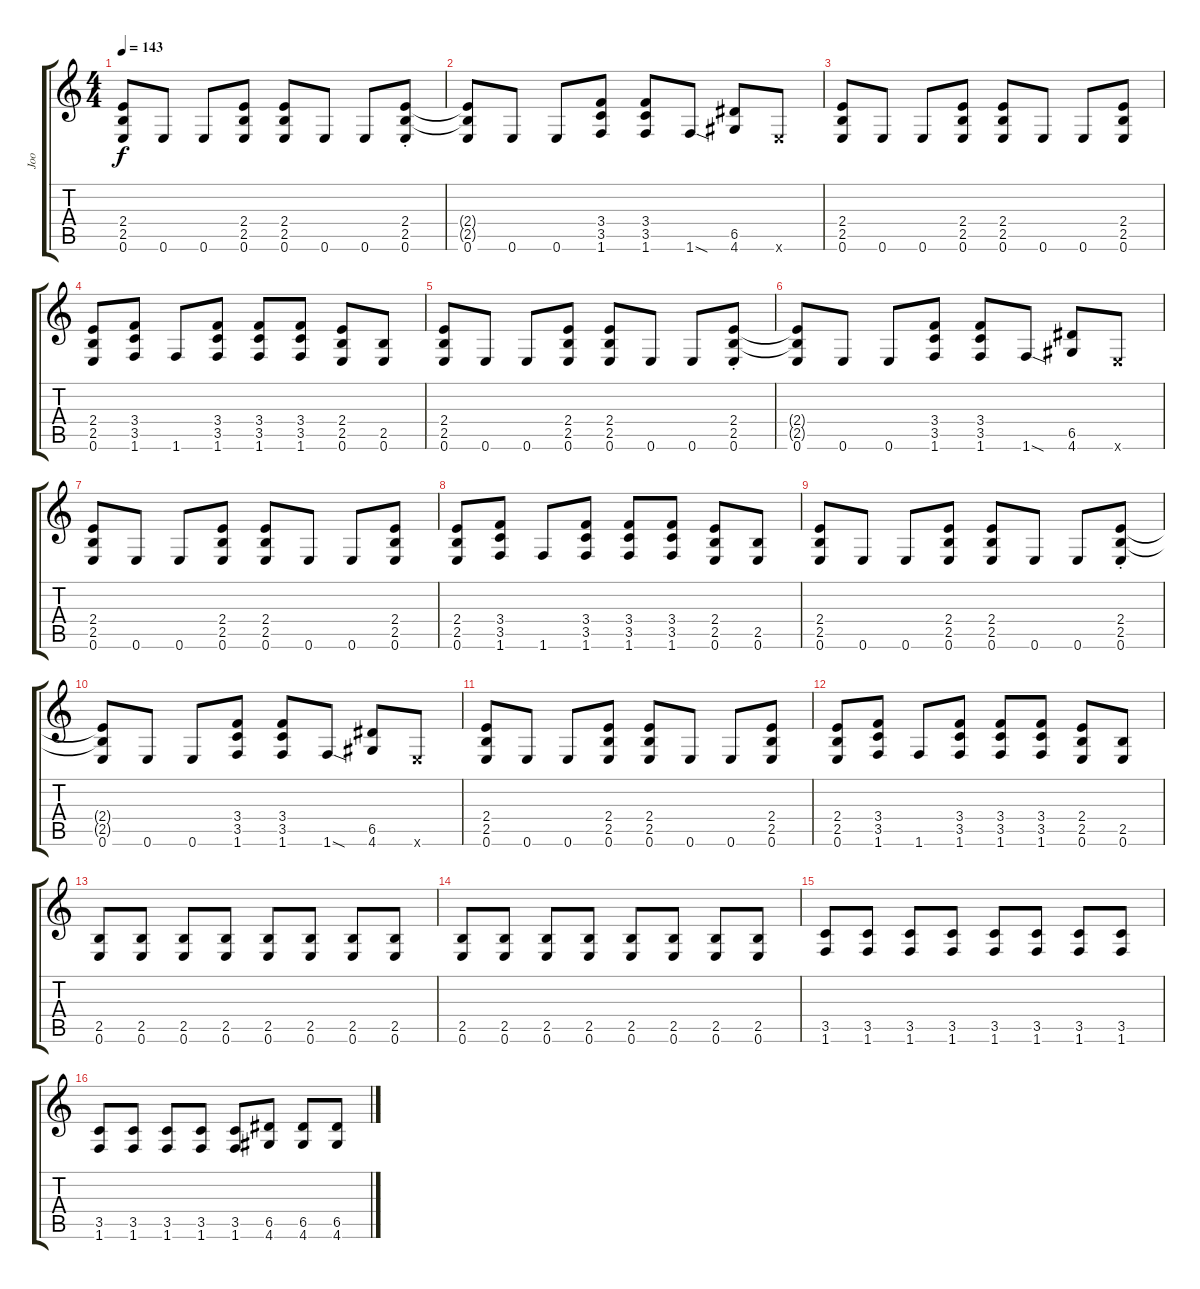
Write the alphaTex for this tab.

\track ("Joo" "Joo") {instrument distortionguitar}
\staff {score tabs}
\tuning (E4 B3 G3 D3 A2 E2) {hide}
\ts (4 4)
\tempo 143
\clef g2
\ks c
(2.4 2.5 0.6).8{dy f volume 10 instrument distortionguitar} 0.6.8 0.6.8 (2.4 2.5 0.6).8 (2.4 2.5 0.6).8 0.6.8 0.6.8 (2.4 2.5 0.6{st}).8 |
(2.4{t} 2.5{t} 0.6).8 0.6.8 0.6.8 (3.4 3.5 1.6).8 (3.4 3.5 1.6).8 1.6{sod}.8 (6.5 4.6).8 0.6{x}.8 |
(2.4 2.5 0.6).8 0.6.8 0.6.8 (2.4 2.5 0.6).8 (2.4 2.5 0.6).8 0.6.8 0.6.8 (2.4 2.5 0.6).8 |
(2.4 2.5 0.6).8 (3.4 3.5 1.6).8 1.6.8 (3.4 3.5 1.6).8 (3.4 3.5 1.6).8 (3.4 3.5 1.6).8 (2.4 2.5 0.6).8 (2.5 0.6).8 |
(2.4 2.5 0.6).8{volume 16} 0.6.8 0.6.8 (2.4 2.5 0.6).8 (2.4 2.5 0.6).8 0.6.8 0.6.8 (2.4 2.5 0.6{st}).8 |
(2.4{t} 2.5{t} 0.6).8 0.6.8 0.6.8 (3.4 3.5 1.6).8 (3.4 3.5 1.6).8 1.6{sod}.8 (6.5 4.6).8 0.6{x}.8 |
(2.4 2.5 0.6).8 0.6.8 0.6.8 (2.4 2.5 0.6).8 (2.4 2.5 0.6).8 0.6.8 0.6.8 (2.4 2.5 0.6).8 |
(2.4 2.5 0.6).8 (3.4 3.5 1.6).8 1.6.8 (3.4 3.5 1.6).8 (3.4 3.5 1.6).8 (3.4 3.5 1.6).8 (2.4 2.5 0.6).8 (2.5 0.6).8 |
(2.4 2.5 0.6).8{volume 16} 0.6.8 0.6.8 (2.4 2.5 0.6).8 (2.4 2.5 0.6).8 0.6.8 0.6.8 (2.4 2.5 0.6{st}).8 |
(2.4{t} 2.5{t} 0.6).8 0.6.8 0.6.8 (3.4 3.5 1.6).8 (3.4 3.5 1.6).8 1.6{sod}.8 (6.5 4.6).8 0.6{x}.8 |
(2.4 2.5 0.6).8 0.6.8 0.6.8 (2.4 2.5 0.6).8 (2.4 2.5 0.6).8 0.6.8 0.6.8 (2.4 2.5 0.6).8 |
(2.4 2.5 0.6).8 (3.4 3.5 1.6).8 1.6.8 (3.4 3.5 1.6).8 (3.4 3.5 1.6).8 (3.4 3.5 1.6).8 (2.4 2.5 0.6).8 (2.5 0.6).8 |
(2.5 0.6).8 (2.5 0.6).8 (2.5 0.6).8 (2.5 0.6).8 (2.5 0.6).8 (2.5 0.6).8 (2.5 0.6).8 (2.5 0.6).8 |
(2.5 0.6).8 (2.5 0.6).8 (2.5 0.6).8 (2.5 0.6).8 (2.5 0.6).8 (2.5 0.6).8 (2.5 0.6).8 (2.5 0.6).8 |
(3.5 1.6).8 (3.5 1.6).8 (3.5 1.6).8 (3.5 1.6).8 (3.5 1.6).8 (3.5 1.6).8 (3.5 1.6).8 (3.5 1.6).8 |
(3.5 1.6).8 (3.5 1.6).8 (3.5 1.6).8 (3.5 1.6).8 (3.5 1.6).8 (6.5 4.6).8 (6.5 4.6).8 (6.5 4.6).8
